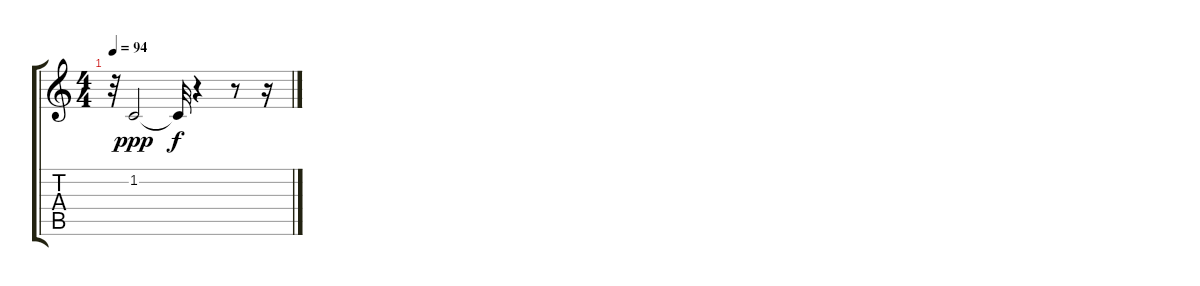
\track "" {instrument voiceoohs}
\staff {score tabs}
\tuning (E4 B3 G3 D3 A2 E2) {hide}
\ts (4 4)
\tempo 94
\clef g2
\ks c
r.32{dy ppp} 1.2.2 1.2{t}.32{dy f} r.4 r.8 r.16
